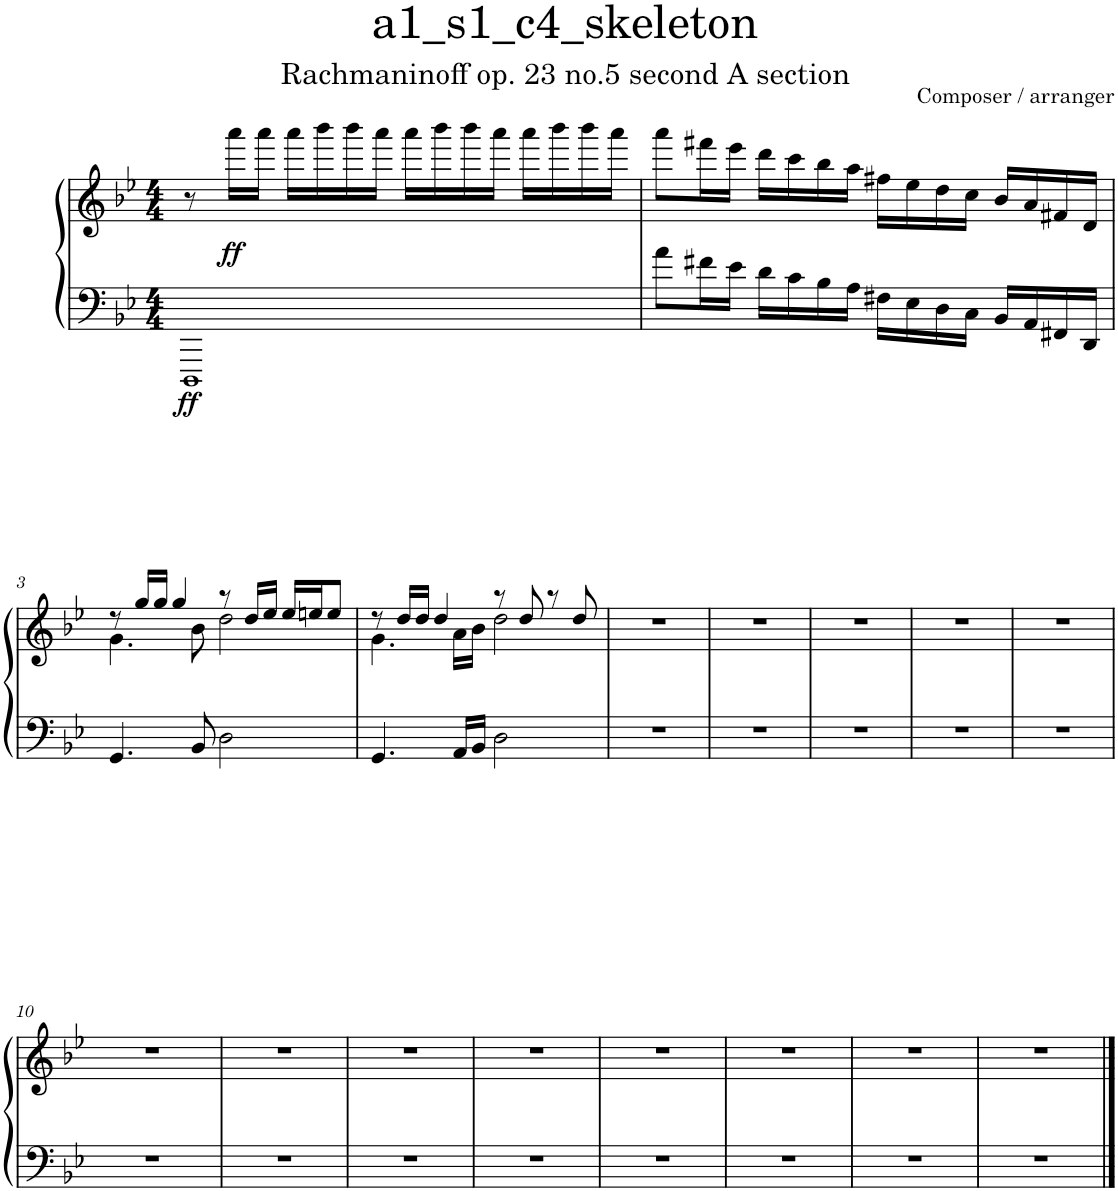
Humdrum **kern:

**kern	**kern	**dynam
*part1	*part1	*part1
*staff2	*staff1	*staff1/2
*I"Piano	*	*
*I'Pno.	*	*
*clefF4	*clefG2	*
*k[b-e-]	*k[b-e-]	*
*M4/4	*M4/4	*
=1	=1	=1
!	!	!LO:DY:b=2
1DDD	8r	ff
!	!	!LO:DY:b
.	16aaa\LL	ff
.	16aaa\JJ	.
.	16aaa\LL	.
.	16bbb-\	.
.	16bbb-\	.
.	16aaa\JJ	.
.	16aaa\LL	.
.	16bbb-\	.
.	16bbb-\	.
.	16aaa\JJ	.
.	16aaa\LL	.
.	16bbb-\	.
.	16bbb-\	.
.	16aaa\JJ	.
=2	=2	=2
8a\L	8aaa\L	.
16f#X\L	16fff#X\L	.
16e-\JJ	16eee-\JJ	.
16d\LL	16ddd\LL	.
16c\	16ccc\	.
16B-\	16bb-\	.
16A\JJ	16aa\JJ	.
16F#X\LL	16ff#X\LL	.
16E-\	16ee-\	.
16D\	16dd\	.
16C\JJ	16cc\JJ	.
16BB-/LL	16b-/LL	.
16AA/	16a/	.
16FF#X/	16f#X/	.
16DD/JJ	16d/JJ	.
!!LO:LB:g=z
=3	=3	=3
*	*^	*
4.GG/	8r	4.g\	.
.	16gg/LL	.	.
.	16gg/JJ	.	.
.	4gg/	.	.
8BB-/	.	8b-\	.
2D\	8r	2dd\	.
.	16dd/LL	.	.
.	16ee-/JJ	.	.
.	16ee-/LL	.	.
.	16een/J	.	.
.	8ee/J	.	.
=4	=4	=4	=4
4.GG/	8r	4.g\	.
.	16dd/LL	.	.
.	16dd/JJ	.	.
.	4dd/	.	.
16AA/LL	.	16a\LL	.
16BB-/JJ	.	16b-\JJ	.
2D\	8r	2dd\	.
.	8dd/	.	.
.	8r	.	.
.	8dd/	.	.
*	*v	*v	*
=5	=5	=5
1r	1r	.
=6	=6	=6
1r	1r	.
=7	=7	=7
1r	1r	.
=8	=8	=8
1r	1r	.
=9	=9	=9
1r	1r	.
!!LO:LB:g=z
=10	=10	=10
1r	1r	.
=11	=11	=11
1r	1r	.
=12	=12	=12
1r	1r	.
=13	=13	=13
1r	1r	.
=14	=14	=14
1r	1r	.
=15	=15	=15
1r	1r	.
=16	=16	=16
1r	1r	.
=17	=17	=17
1r	1r	.
==	==	==
*-	*-	*-
